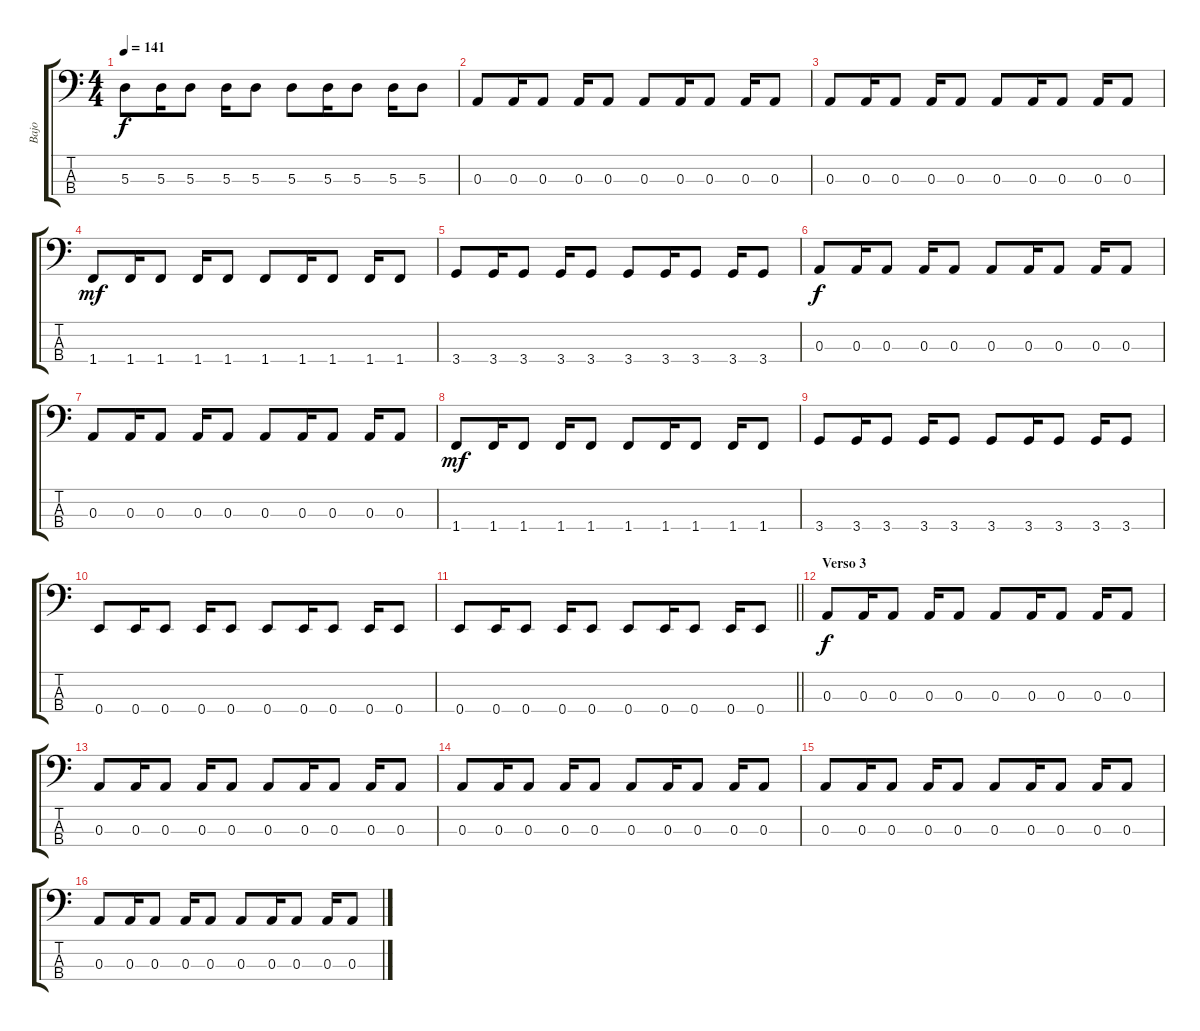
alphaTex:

\track ("Bajo" "Bajo") {instrument electricbassfinger}
\staff {score tabs}
\tuning (G2 D2 A1 E1) {hide}
\ts (4 4)
\tempo 141
\clef f4
\ks c
5.3.8{dy f} 5.3.16 5.3.8 5.3.16 5.3.8 5.3.8 5.3.16 5.3.8 5.3.16 5.3.8 |
0.3.8 0.3.16 0.3.8 0.3.16 0.3.8 0.3.8 0.3.16 0.3.8 0.3.16 0.3.8 |
0.3.8 0.3.16 0.3.8 0.3.16 0.3.8 0.3.8 0.3.16 0.3.8 0.3.16 0.3.8 |
1.4.8{dy mf} 1.4.16 1.4.8 1.4.16 1.4.8 1.4.8 1.4.16 1.4.8 1.4.16 1.4.8 |
3.4.8 3.4.16 3.4.8 3.4.16 3.4.8 3.4.8 3.4.16 3.4.8 3.4.16 3.4.8 |
0.3.8{dy f} 0.3.16 0.3.8 0.3.16 0.3.8 0.3.8 0.3.16 0.3.8 0.3.16 0.3.8 |
0.3.8 0.3.16 0.3.8 0.3.16 0.3.8 0.3.8 0.3.16 0.3.8 0.3.16 0.3.8 |
1.4.8{dy mf} 1.4.16 1.4.8 1.4.16 1.4.8 1.4.8 1.4.16 1.4.8 1.4.16 1.4.8 |
3.4.8 3.4.16 3.4.8 3.4.16 3.4.8 3.4.8 3.4.16 3.4.8 3.4.16 3.4.8 |
0.4.8 0.4.16 0.4.8 0.4.16 0.4.8 0.4.8 0.4.16 0.4.8 0.4.16 0.4.8 |
\barLineRight lightlight
0.4.8 0.4.16 0.4.8 0.4.16 0.4.8 0.4.8 0.4.16 0.4.8 0.4.16 0.4.8 |
\section ("" "Verso 3")
0.3.8{dy f} 0.3.16 0.3.8 0.3.16 0.3.8 0.3.8 0.3.16 0.3.8 0.3.16 0.3.8 |
0.3.8 0.3.16 0.3.8 0.3.16 0.3.8 0.3.8 0.3.16 0.3.8 0.3.16 0.3.8 |
0.3.8 0.3.16 0.3.8 0.3.16 0.3.8 0.3.8 0.3.16 0.3.8 0.3.16 0.3.8 |
0.3.8 0.3.16 0.3.8 0.3.16 0.3.8 0.3.8 0.3.16 0.3.8 0.3.16 0.3.8 |
0.3.8 0.3.16 0.3.8 0.3.16 0.3.8 0.3.8 0.3.16 0.3.8 0.3.16 0.3.8
